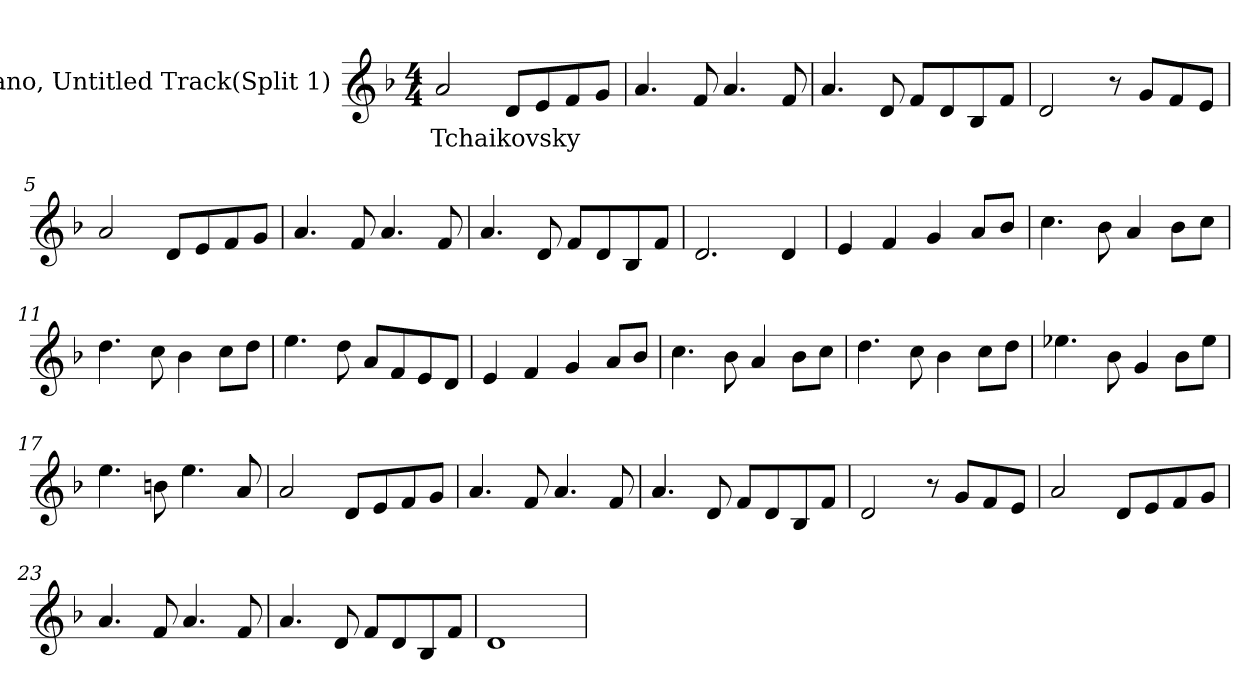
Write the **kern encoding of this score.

**kern	**text
*part1	*part1
*staff1	*staff1
*I"Piano, Untitled Track(Split 1)	*
*I'Pno.	*
*clefG2	*
*k[b-]	*
*M4/4	*
*MM90	*
=1	=1
!	!LO:LY:b
2a/	Tchaikovsky
8d/L	.
8e/	.
8f/	.
8g/J	.
=2	=2
4.a/	.
8f/	.
4.a/	.
8f/	.
=3	=3
4.a/	.
8d/	.
8f/L	.
8d/	.
8B-/	.
8f/J	.
=4	=4
2d/	.
8r	.
8g/L	.
8f/	.
8e/J	.
=5	=5
2a/	.
8d/L	.
8e/	.
8f/	.
8g/J	.
=6	=6
4.a/	.
8f/	.
4.a/	.
8f/	.
!!LO:LB:g=z
=7	=7
4.a/	.
8d/	.
8f/L	.
8d/	.
8B-/	.
8f/J	.
=8	=8
2.d/	.
4d/	.
=9	=9
4e/	.
4f/	.
4g/	.
8a/L	.
8b-/J	.
=10	=10
4.cc\	.
8b-\	.
4a/	.
8b-\L	.
8cc\J	.
=11	=11
4.dd\	.
8cc\	.
4b-\	.
8cc\L	.
8dd\J	.
=12	=12
4.ee\	.
8dd\	.
8a/L	.
8f/	.
8e/	.
8d/J	.
=13	=13
4e/	.
4f/	.
4g/	.
8a/L	.
8b-/J	.
!!LO:LB:g=z
=14	=14
4.cc\	.
8b-\	.
4a/	.
8b-\L	.
8cc\J	.
=15	=15
4.dd\	.
8cc\	.
4b-\	.
8cc\L	.
8dd\J	.
=16	=16
4.ee-X\	.
8b-\	.
4g/	.
8b-\L	.
8ee-\J	.
=17	=17
4.ee\	.
8bn\	.
4.ee\	.
8a/	.
=18	=18
2a/	.
8d/L	.
8e/	.
8f/	.
8g/J	.
=19	=19
4.a/	.
8f/	.
4.a/	.
8f/	.
=20	=20
4.a/	.
8d/	.
8f/L	.
8d/	.
8B-/	.
8f/J	.
!!LO:LB:g=z
=21	=21
2d/	.
8r	.
8g/L	.
8f/	.
8e/J	.
=22	=22
2a/	.
8d/L	.
8e/	.
8f/	.
8g/J	.
=23	=23
4.a/	.
8f/	.
4.a/	.
8f/	.
=24	=24
4.a/	.
8d/	.
8f/L	.
8d/	.
8B-/	.
8f/J	.
=25	=25
1d	.
=	=
*-	*-
